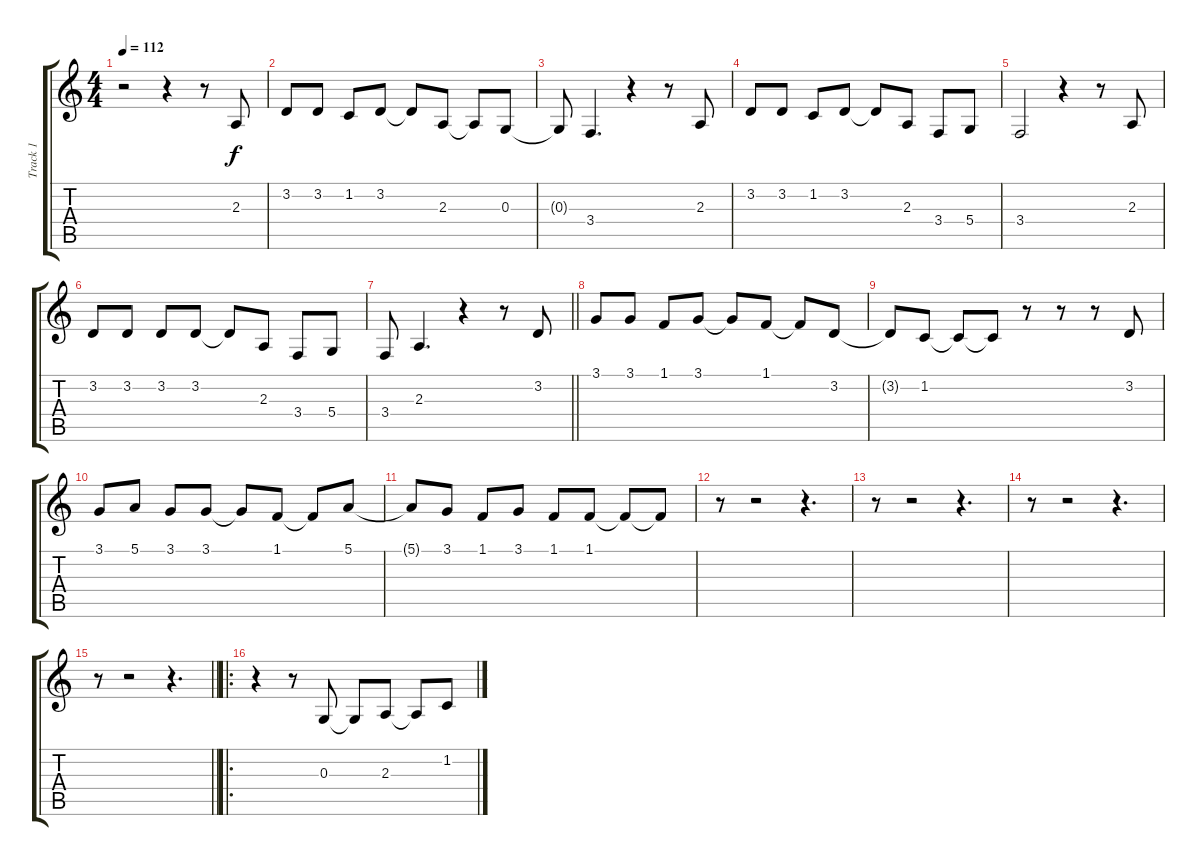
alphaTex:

\track ("Track 1" "Track 1") {instrument tenorsax}
\staff {score tabs}
\tuning (E4 B3 G3 D3 A2 E2) {hide}
\ts (4 4)
\tempo 112
\clef g2
\ks c
r.2{dy f} r.4 r.8 2.3.8 |
3.2.8 3.2.8 1.2.8 3.2.8 3.2{t}.8 2.3.8 2.3{t}.8 0.3.8 |
0.3{t}.8 3.4.4{d} r.4 r.8 2.3.8 |
3.2.8 3.2.8 1.2.8 3.2.8 3.2{t}.8 2.3.8 3.4.8 5.4.8 |
3.4.2 r.4 r.8 2.3.8 |
3.2.8 3.2.8 3.2.8 3.2.8 3.2{t}.8 2.3.8 3.4.8 5.4.8 |
\barLineRight lightlight
3.4.8 2.3.4{d} r.4 r.8 3.2.8 |
3.1.8 3.1.8 1.1.8 3.1.8 3.1{t}.8 1.1.8 1.1{t}.8 3.2.8 |
3.2{t}.8 1.2.8 1.2{t}.8 1.2{t}.8 r.8 r.8 r.8 3.2.8 |
3.1.8 5.1.8 3.1.8 3.1.8 3.1{t}.8 1.1.8 1.1{t}.8 5.1.8 |
5.1{t}.8 3.1.8 1.1.8 3.1.8 1.1.8 1.1.8 1.1{t}.8 1.1{t}.8 |
r.8 r.2 r.4{d} |
r.8 r.2 r.4{d} |
r.8 r.2 r.4{d} |
\barLineRight lightlight
r.8 r.2 r.4{d} |
\ro
r.4 r.8 0.3.8 0.3{t}.8 2.3.8 2.3{t}.8 1.2.8
